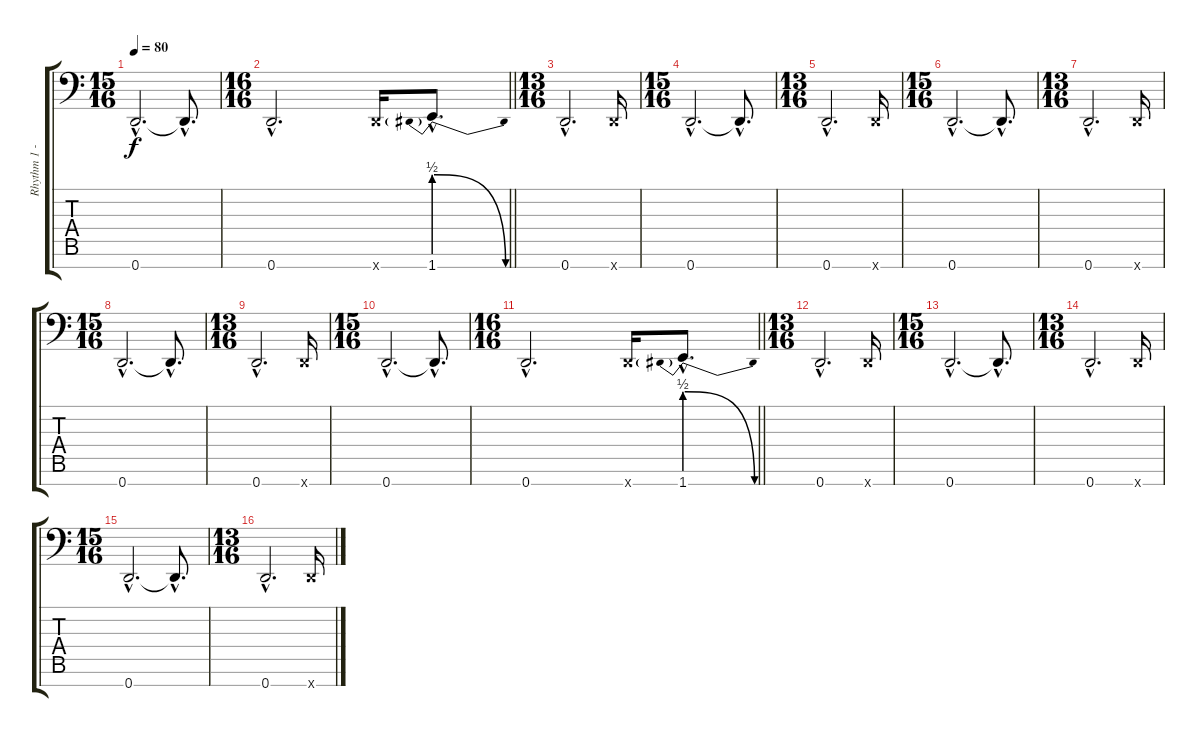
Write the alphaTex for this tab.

\track ("Rhythm 1 - 8-String Drop-D" "Rhythm 1 -") {instrument distortionguitar}
\staff {score tabs}
\tuning (A3 F3 C3 G2 D2 A1 D1) {hide}
\ts (15 16)
\tempo 80
\clef f4
\ks c
0.7{hac}.2{d dy f} 0.7{hac t}.8{d} |
\ts (16 16)
\barLineRight lightlight
0.7{hac}.2{d} 0.7{x}.16 1.7{be (prebendrelease 0 2 60 0) hac}.8{d} |
\ts (13 16)
\section ("" "")
0.7{hac}.2{d} 0.7{x}.16 |
\ts (15 16)
0.7{hac}.2{d} 0.7{hac t}.8{d} |
\ts (13 16)
0.7{hac}.2{d} 0.7{x}.16 |
\ts (15 16)
0.7{hac}.2{d} 0.7{hac t}.8{d} |
\ts (13 16)
0.7{hac}.2{d} 0.7{x}.16 |
\ts (15 16)
0.7{hac}.2{d} 0.7{hac t}.8{d} |
\ts (13 16)
0.7{hac}.2{d} 0.7{x}.16 |
\ts (15 16)
0.7{hac}.2{d} 0.7{hac t}.8{d} |
\ts (16 16)
\barLineRight lightlight
0.7{hac}.2{d} 0.7{x}.16 1.7{be (prebendrelease 0 2 60 0) hac}.8{d} |
\ts (13 16)
\section ("" "")
0.7{hac}.2{d} 0.7{x}.16 |
\ts (15 16)
0.7{hac}.2{d} 0.7{hac t}.8{d} |
\ts (13 16)
0.7{hac}.2{d} 0.7{x}.16 |
\ts (15 16)
0.7{hac}.2{d} 0.7{hac t}.8{d} |
\ts (13 16)
0.7{hac}.2{d} 0.7{x}.16
